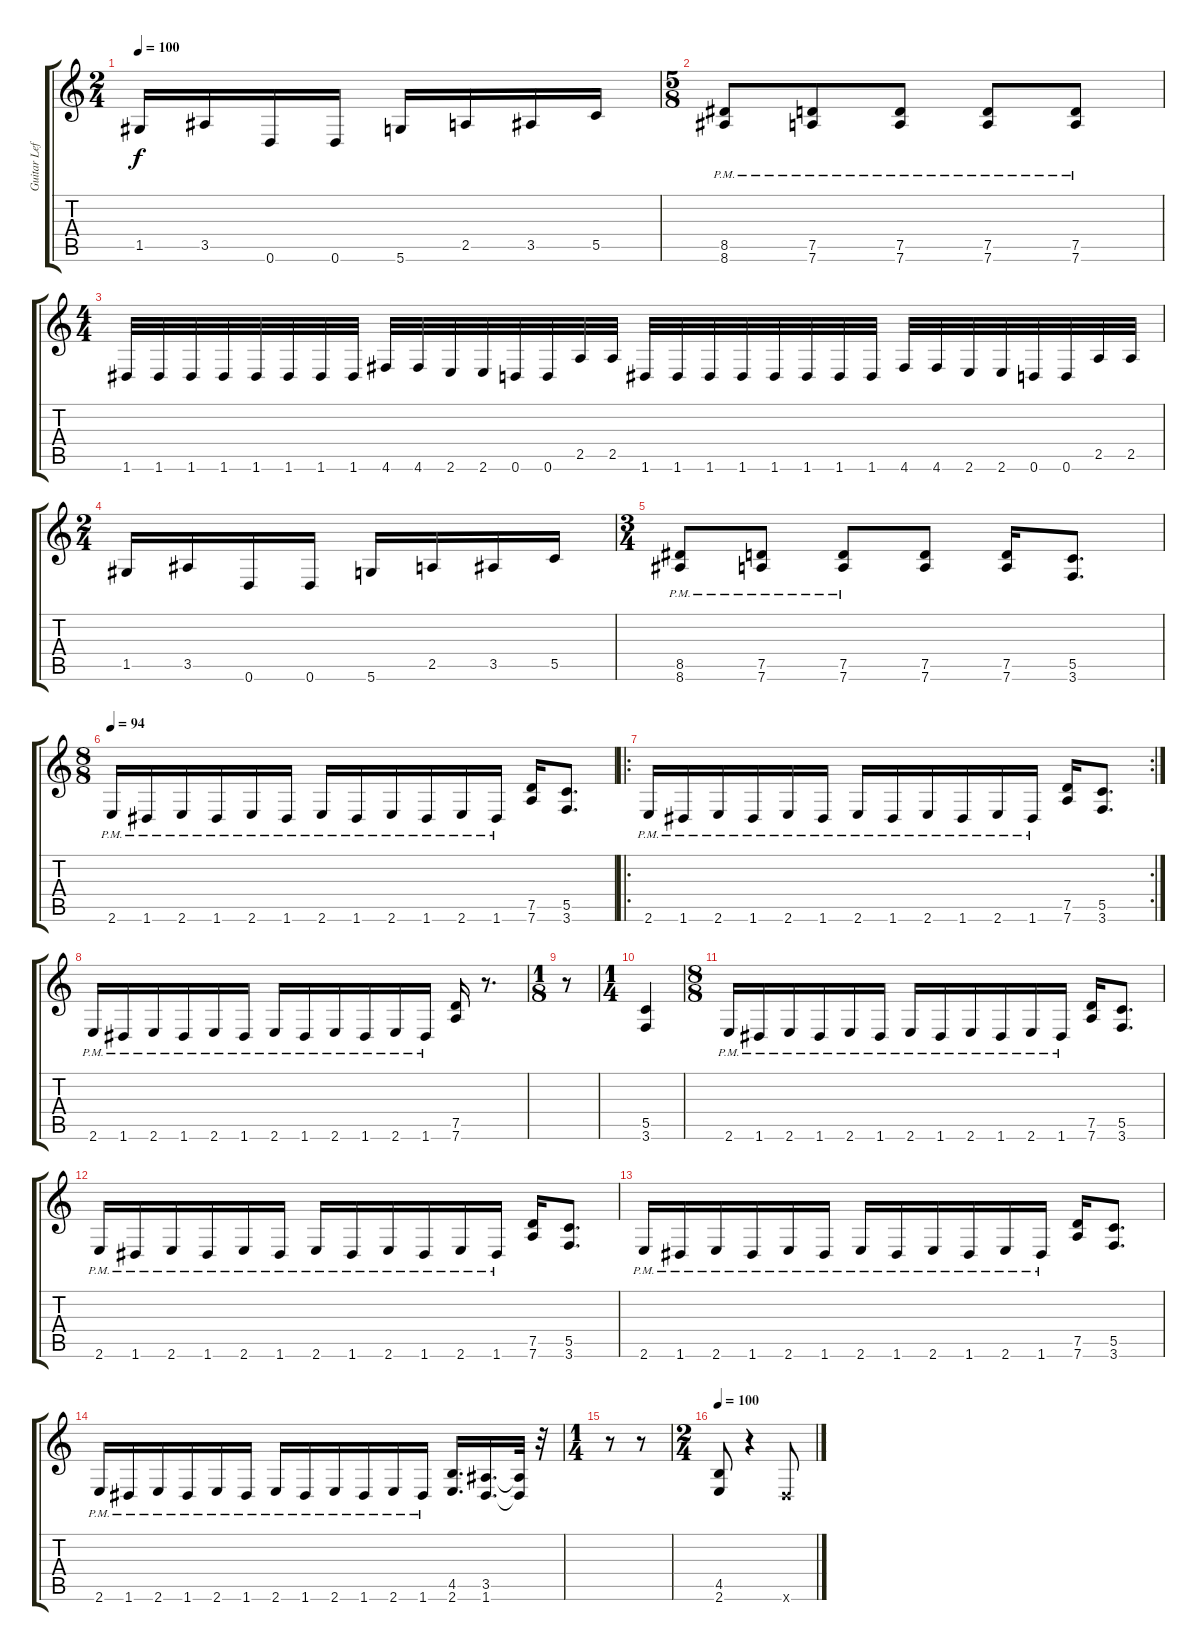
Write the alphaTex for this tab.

\track ("Guitar Left" "Guitar Lef") {instrument distortionguitar}
\staff {score tabs}
\tuning (D4 A3 F3 C3 G2 D2) {hide}
\ts (2 4)
\tempo 100
\clef g2
\ks c
1.5.16{dy f} 3.5.16 0.6.16 0.6.16 5.6.16 2.5.16 3.5.16 5.5.16 |
\ts (5 8)
(8.5{pm} 8.6{pm}).8 (7.5{pm} 7.6{pm}).8 (7.5{pm} 7.6{pm}).8 (7.5{pm} 7.6{pm}).8 (7.5{pm} 7.6{pm}).8 |
\ts (4 4)
1.6.32 1.6.32 1.6.32 1.6.32 1.6.32 1.6.32 1.6.32 1.6.32 4.6.32 4.6.32 2.6.32 2.6.32 0.6.32 0.6.32 2.5.32 2.5.32 1.6.32 1.6.32 1.6.32 1.6.32 1.6.32 1.6.32 1.6.32 1.6.32 4.6.32 4.6.32 2.6.32 2.6.32 0.6.32 0.6.32 2.5.32 2.5.32 |
\ts (2 4)
1.5.16 3.5.16 0.6.16 0.6.16 5.6.16 2.5.16 3.5.16 5.5.16 |
\ts (3 4)
(8.5{pm} 8.6{pm}).8 (7.5{pm} 7.6{pm}).8 (7.5{pm} 7.6{pm}).8 (7.5 7.6).8 (7.5 7.6).16 (5.5 3.6).8{d} |
\ts (8 8)
\tempo 94
2.6{pm}.16 1.6{pm}.16 2.6{pm}.16 1.6{pm}.16 2.6{pm}.16 1.6{pm}.16 2.6{pm}.16 1.6{pm}.16 2.6{pm}.16 1.6{pm}.16 2.6{pm}.16 1.6{pm}.16 (7.5 7.6).16 (5.5 3.6).8{d} |
\ro
\rc 2
2.6{pm}.16 1.6{pm}.16 2.6{pm}.16 1.6{pm}.16 2.6{pm}.16 1.6{pm}.16 2.6{pm}.16 1.6{pm}.16 2.6{pm}.16 1.6{pm}.16 2.6{pm}.16 1.6{pm}.16 (7.5 7.6).16 (5.5 3.6).8{d} |
2.6{pm}.16 1.6{pm}.16 2.6{pm}.16 1.6{pm}.16 2.6{pm}.16 1.6{pm}.16 2.6{pm}.16 1.6{pm}.16 2.6{pm}.16 1.6{pm}.16 2.6{pm}.16 1.6{pm}.16 (7.5 7.6).16 r.8{d} |
\ts (1 8)
r.8 |
\ts (1 4)
(5.5 3.6).4 |
\ts (8 8)
2.6{pm}.16 1.6{pm}.16 2.6{pm}.16 1.6{pm}.16 2.6{pm}.16 1.6{pm}.16 2.6{pm}.16 1.6{pm}.16 2.6{pm}.16 1.6{pm}.16 2.6{pm}.16 1.6{pm}.16 (7.5 7.6).16 (5.5 3.6).8{d} |
2.6{pm}.16 1.6{pm}.16 2.6{pm}.16 1.6{pm}.16 2.6{pm}.16 1.6{pm}.16 2.6{pm}.16 1.6{pm}.16 2.6{pm}.16 1.6{pm}.16 2.6{pm}.16 1.6{pm}.16 (7.5 7.6).16 (5.5 3.6).8{d} |
2.6{pm}.16 1.6{pm}.16 2.6{pm}.16 1.6{pm}.16 2.6{pm}.16 1.6{pm}.16 2.6{pm}.16 1.6{pm}.16 2.6{pm}.16 1.6{pm}.16 2.6{pm}.16 1.6{pm}.16 (7.5 7.6).16 (5.5 3.6).8{d} |
2.6{pm}.16 1.6{pm}.16 2.6{pm}.16 1.6{pm}.16 2.6{pm}.16 1.6{pm}.16 2.6{pm}.16 1.6{pm}.16 2.6{pm}.16 1.6{pm}.16 2.6{pm}.16 1.6{pm}.16 (4.5 2.6).16{d} (3.5 1.6).16{d} (3.5{t} 1.6{t}).32 r.32 |
\ts (1 4)
r.8 r.8 |
\ts (2 4)
\tempo 100
(4.5 2.6).8 r.4 0.6{x}.8
